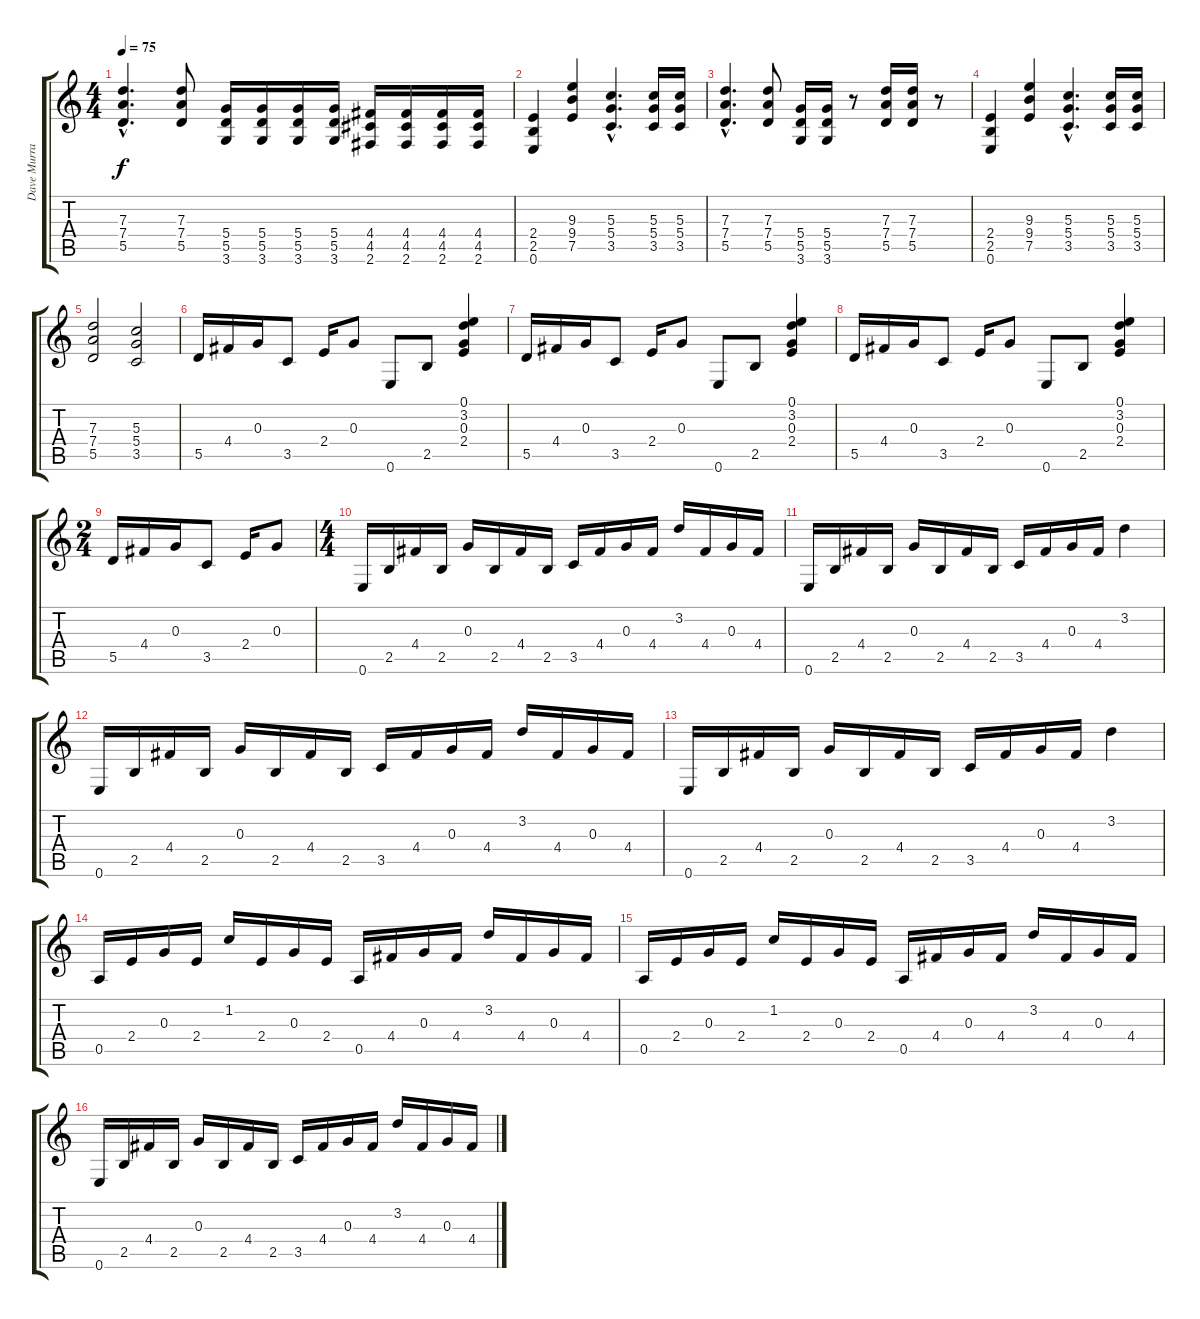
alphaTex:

\track ("Dave Murray" "Dave Murra") {instrument distortionguitar}
\staff {score tabs}
\tuning (E4 B3 G3 D3 A2 E2) {hide}
\ts (4 4)
\tempo 75
\clef g2
\ks c
(7.3{hac} 7.4{hac} 5.5{hac}).4{d dy f} (7.3 7.4 5.5).8 (5.4 5.5 3.6).16 (5.4 5.5 3.6).16 (5.4 5.5 3.6).16 (5.4 5.5 3.6).16 (4.4 4.5 2.6).16 (4.4 4.5 2.6).16 (4.4 4.5 2.6).16 (4.4 4.5 2.6).16 |
(2.4 2.5 0.6).4 (9.3 9.4 7.5).4 (5.3{hac} 5.4{hac} 3.5{hac}).4{d} (5.3 5.4 3.5).16 (5.3 5.4 3.5).16 |
(7.3{hac} 7.4{hac} 5.5{hac}).4{d} (7.3 7.4 5.5).8 (5.4 5.5 3.6).16 (5.4 5.5 3.6).16 r.8 (7.3 7.4 5.5).16 (7.3 7.4 5.5).16 r.8 |
(2.4 2.5 0.6).4 (9.3 9.4 7.5).4 (5.3{hac} 5.4{hac} 3.5{hac}).4{d} (5.3 5.4 3.5).16 (5.3 5.4 3.5).16 |
(7.3 7.4 5.5).2 (5.3 5.4 3.5).2 |
5.5.16{instrument acousticguitarsteel} 4.4.16 0.3.16 3.5.8 2.4.16 0.3.8 0.6.8 2.5.8 (0.1 3.2 0.3 2.4).4 |
5.5.16 4.4.16 0.3.16 3.5.8 2.4.16 0.3.8 0.6.8 2.5.8 (0.1 3.2 0.3 2.4).4 |
5.5.16 4.4.16 0.3.16 3.5.8 2.4.16 0.3.8 0.6.8 2.5.8 (0.1 3.2 0.3 2.4).4 |
\ts (2 4)
5.5.16 4.4.16 0.3.16 3.5.8 2.4.16 0.3.8 |
\ts (4 4)
0.6.16 2.5.16 4.4.16 2.5.16 0.3.16 2.5.16 4.4.16 2.5.16 3.5.16 4.4.16 0.3.16 4.4.16 3.2.16 4.4.16 0.3.16 4.4.16 |
0.6.16 2.5.16 4.4.16 2.5.16 0.3.16 2.5.16 4.4.16 2.5.16 3.5.16 4.4.16 0.3.16 4.4.16 3.2.4 |
0.6.16 2.5.16 4.4.16 2.5.16 0.3.16 2.5.16 4.4.16 2.5.16 3.5.16 4.4.16 0.3.16 4.4.16 3.2.16 4.4.16 0.3.16 4.4.16 |
0.6.16 2.5.16 4.4.16 2.5.16 0.3.16 2.5.16 4.4.16 2.5.16 3.5.16 4.4.16 0.3.16 4.4.16 3.2.4 |
0.5.16 2.4.16 0.3.16 2.4.16 1.2.16 2.4.16 0.3.16 2.4.16 0.5.16 4.4.16 0.3.16 4.4.16 3.2.16 4.4.16 0.3.16 4.4.16 |
0.5.16 2.4.16 0.3.16 2.4.16 1.2.16 2.4.16 0.3.16 2.4.16 0.5.16 4.4.16 0.3.16 4.4.16 3.2.16 4.4.16 0.3.16 4.4.16 |
0.6.16 2.5.16 4.4.16 2.5.16 0.3.16 2.5.16 4.4.16 2.5.16 3.5.16 4.4.16 0.3.16 4.4.16 3.2.16 4.4.16 0.3.16 4.4.16
